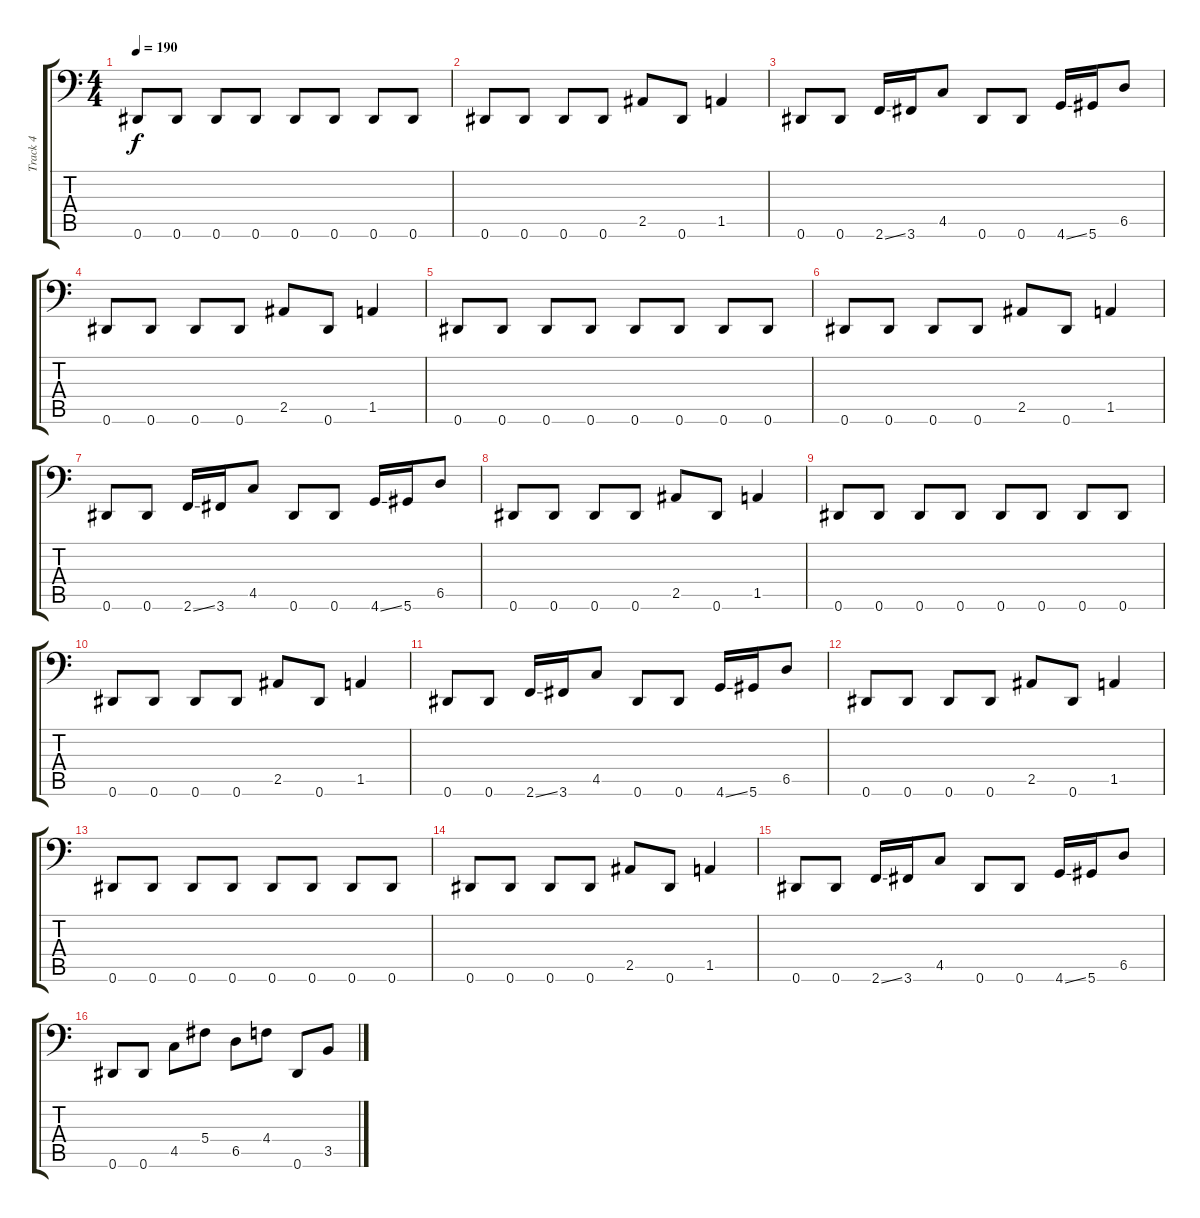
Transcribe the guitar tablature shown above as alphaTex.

\track ("Track 4" "Track 4") {instrument electricbassfinger}
\staff {score tabs}
\tuning (E3 B2 Gb2 Db2 Ab1 Eb1) {hide}
\ts (4 4)
\tempo 190
\clef f4
\ks c
0.6.8{dy f} 0.6.8 0.6.8 0.6.8 0.6.8 0.6.8 0.6.8 0.6.8 |
0.6.8 0.6.8 0.6.8 0.6.8 2.5.8 0.6.8 1.5.4 |
0.6.8 0.6.8 2.6{ss}.16 3.6.16 4.5.8 0.6.8 0.6.8 4.6{ss}.16 5.6.16 6.5.8 |
0.6.8 0.6.8 0.6.8 0.6.8 2.5.8 0.6.8 1.5.4 |
0.6.8 0.6.8 0.6.8 0.6.8 0.6.8 0.6.8 0.6.8 0.6.8 |
0.6.8 0.6.8 0.6.8 0.6.8 2.5.8 0.6.8 1.5.4 |
0.6.8 0.6.8 2.6{ss}.16 3.6.16 4.5.8 0.6.8 0.6.8 4.6{ss}.16 5.6.16 6.5.8 |
0.6.8 0.6.8 0.6.8 0.6.8 2.5.8 0.6.8 1.5.4 |
0.6.8 0.6.8 0.6.8 0.6.8 0.6.8 0.6.8 0.6.8 0.6.8 |
0.6.8 0.6.8 0.6.8 0.6.8 2.5.8 0.6.8 1.5.4 |
0.6.8 0.6.8 2.6{ss}.16 3.6.16 4.5.8 0.6.8 0.6.8 4.6{ss}.16 5.6.16 6.5.8 |
0.6.8 0.6.8 0.6.8 0.6.8 2.5.8 0.6.8 1.5.4 |
0.6.8 0.6.8 0.6.8 0.6.8 0.6.8 0.6.8 0.6.8 0.6.8 |
0.6.8 0.6.8 0.6.8 0.6.8 2.5.8 0.6.8 1.5.4 |
0.6.8 0.6.8 2.6{ss}.16 3.6.16 4.5.8 0.6.8 0.6.8 4.6{ss}.16 5.6.16 6.5.8 |
0.6.8 0.6.8 4.5.8 5.4.8 6.5.8 4.4.8 0.6.8 3.5.8
